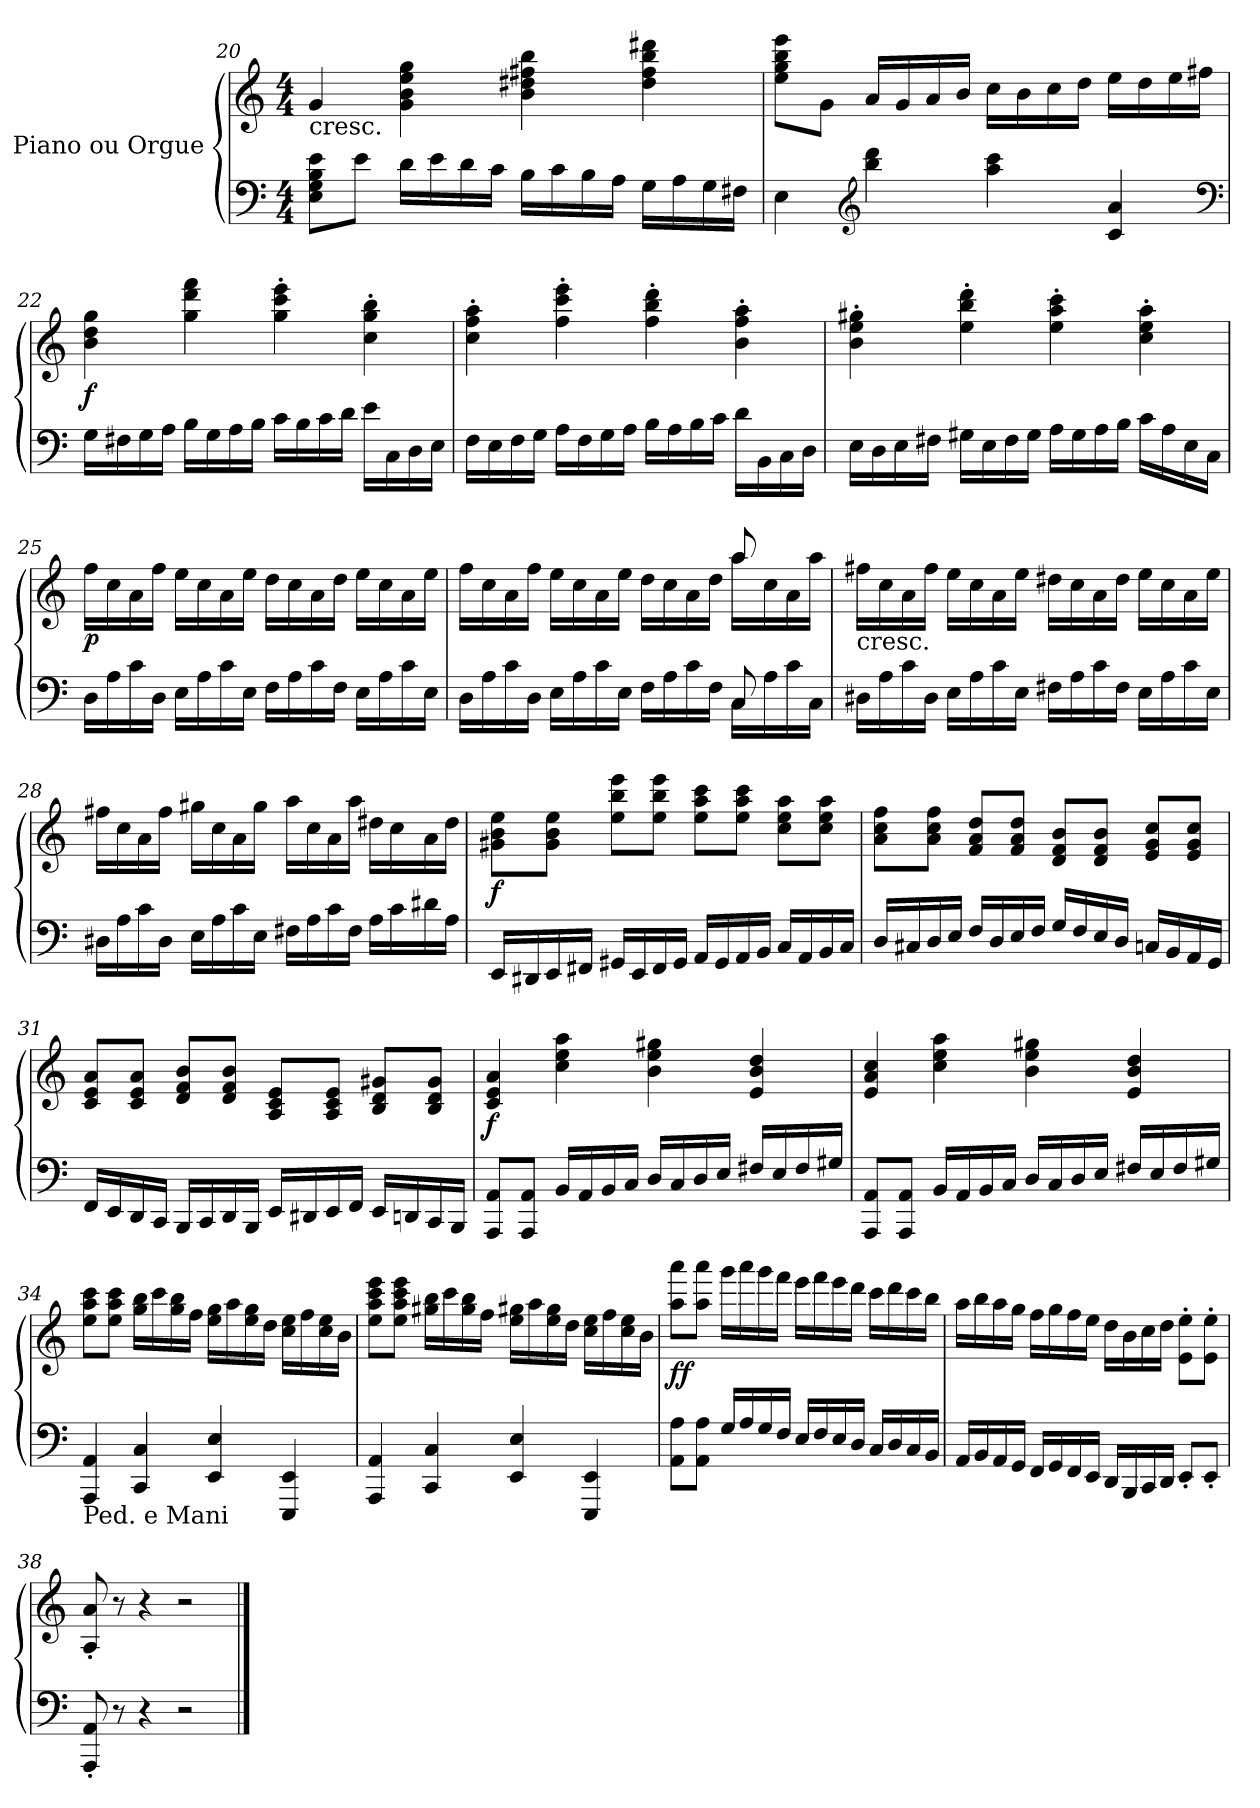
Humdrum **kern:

**kern	**kern	**dynam
*part1	*part1	*part1
*staff2	*staff1	*staff1/2
*I"Piano   ou Orgue	*	*
!!LO:LB:g=z
*clefF4	*clefG2	*
*k[]	*k[]	*
*C:	*C:	*
*M4/4	*M4/4	*
=20	=20	=20
!	!LO:TX:b:t=cresc.	!
8E\ 8G\ 8B\ 8e\L	4g/	.
8e\J	.	.
16d\LL	4g\ 4b\ 4ee\ 4gg\	.
16e\	.	.
16d\	.	.
16c\JJ	.	.
16B\LL	4b\ 4dd#X\ 4ff#X\ 4bb\	.
16c\	.	.
16B\	.	.
16A\JJ	.	.
16G\LL	4dd#\ 4ff#\ 4bb\ 4ddd#X\	.
16A\	.	.
16G\	.	.
16F#X\JJ	.	.
=21	=21	=21
4E\	8ee\ 8gg\ 8bb\ 8eee\L	.
.	8g\J	.
*clefG2	*	*
4bb\ 4ddd\	16a/LL	.
.	16g/	.
.	16a/	.
.	16b/JJ	.
4aa\ 4ccc\	16cc\LL	.
.	16b\	.
.	16cc\	.
.	16dd\JJ	.
4c/ 4a/	16ee\LL	.
.	16dd\	.
.	16ee\	.
.	16ff#X\JJ	.
*clefF4	*	*
=22	=22	=22
!	!	!LO:DY:b
16G\LL	4b\ 4dd\ 4gg\	f
16F#X\	.	.
16G\	.	.
16A\JJ	.	.
16B\LL	4gg\ 4ddd\ 4fff\	.
16G\	.	.
16A\	.	.
16B\JJ	.	.
16c\LL	4gg\' 4ccc\' 4eee\'	.
16B\	.	.
16c\	.	.
16d\JJ	.	.
16e\LL	4cc\' 4gg\' 4bb\'	.
16C\	.	.
16D\	.	.
16E\JJ	.	.
!!LO:LB:g=z
=23	=23	=23
16F\LL	4cc\' 4ff\' 4aa\'	.
16E\	.	.
16F\	.	.
16G\JJ	.	.
16A\LL	4ff\' 4ccc\' 4eee\'	.
16F\	.	.
16G\	.	.
16A\JJ	.	.
16B\LL	4ff\' 4bb\' 4ddd\'	.
16A\	.	.
16B\	.	.
16c\JJ	.	.
16d\LL	4b\' 4ff\' 4aa\'	.
16BB\	.	.
16C\	.	.
16D\JJ	.	.
=24	=24	=24
16E\LL	4b\' 4ee\' 4gg#X\'	.
16D\	.	.
16E\	.	.
16F#X\JJ	.	.
16G#X\LL	4ee\' 4bb\' 4ddd\'	.
16E\	.	.
16F#\	.	.
16G#\JJ	.	.
16A\LL	4ee\' 4aa\' 4ccc\'	.
16G#\	.	.
16A\	.	.
16B\JJ	.	.
16c\LL	4cc\' 4ee\' 4aa\'	.
16A\	.	.
16E\	.	.
16C\JJ	.	.
=25	=25	=25
!	!	!LO:DY:b
16D\LL	16ff\LL	p
16A\	16cc\	.
16c\	16a\	.
16D\JJ	16ff\JJ	.
16E\LL	16ee\LL	.
16A\	16cc\	.
16c\	16a\	.
16E\JJ	16ee\JJ	.
16F\LL	16dd\LL	.
16A\	16cc\	.
16c\	16a\	.
16F\JJ	16dd\JJ	.
16E\LL	16ee\LL	.
16A\	16cc\	.
16c\	16a\	.
16E\JJ	16ee\JJ	.
!!LO:LB:g=z
=26	=26	=26
*^	*^	*
16D\LL	2.ryy	16ff\LL	2.ryy	.
16A\	.	16cc\	.	.
16c\	.	16a\	.	.
16D\JJ	.	16ff\JJ	.	.
16E\LL	.	16ee\LL	.	.
16A\	.	16cc\	.	.
16c\	.	16a\	.	.
16E\JJ	.	16ee\JJ	.	.
16F\LL	.	16dd\LL	.	.
16A\	.	16cc\	.	.
16c\	.	16a\	.	.
16F\JJ	.	16dd\JJ	.	.
!	!	!	!	!LO:DY:b=2
!	!	!	!	!LO:DY:n=1:a
16C\LL	8C/	16aa\LL	8aa/	sf sf
16A\	.	16cc\	.	.
16c\	8ryy	16a\	8ryy	.
16C\JJ	.	16aa\JJ	.	.
*v	*v	*	*	*
*	*v	*v	*
=27	=27	=27
!	!LO:TX:b:t=cresc.	!
16D#X\LL	16ff#X\LL	.
16A\	16cc\	.
16c\	16a\	.
16D#\JJ	16ff#\JJ	.
16E\LL	16ee\LL	.
16A\	16cc\	.
16c\	16a\	.
16E\JJ	16ee\JJ	.
16F#X\LL	16dd#X\LL	.
16A\	16cc\	.
16c\	16a\	.
16F#\JJ	16dd#\JJ	.
16E\LL	16ee\LL	.
16A\	16cc\	.
16c\	16a\	.
16E\JJ	16ee\JJ	.
=28	=28	=28
16D#X\LL	16ff#X\LL	.
16A\	16cc\	.
16c\	16a\	.
16D#\JJ	16ff#\JJ	.
16E\LL	16gg#X\LL	.
16A\	16cc\	.
16c\	16a\	.
16E\JJ	16gg#\JJ	.
16F#X\LL	16aa\LL	.
16A\	16cc\	.
16c\	16a\	.
16F#\JJ	16aa\JJ	.
16A\LL	16dd#X\LL	.
16c\	16cc\	.
16d#X\	16a\	.
16A\JJ	16dd#\JJ	.
!!LO:LB:g=z
=29	=29	=29
!	!	!LO:DY:b
16EE/LL	8g#X\ 8b\ 8ee\L	f
16DD#X/	.	.
16EE/	8g#\ 8b\ 8ee\J	.
16FF#X/JJ	.	.
16GG#X/LL	8ee\ 8bb\ 8eee\L	.
16EE/	.	.
16FF#/	8ee\ 8bb\ 8eee\J	.
16GG#/JJ	.	.
16AA/LL	8ee\ 8aa\ 8ccc\L	.
16GG#/	.	.
16AA/	8ee\ 8aa\ 8ccc\J	.
16BB/JJ	.	.
16C/LL	8cc\ 8ee\ 8aa\L	.
16AA/	.	.
16BB/	8cc\ 8ee\ 8aa\J	.
16C/JJ	.	.
=30	=30	=30
16D/LL	8a\ 8cc\ 8ff\L	.
16C#X/	.	.
16D/	8a\ 8cc\ 8ff\J	.
16E/JJ	.	.
16F/LL	8f/ 8a/ 8dd/L	.
16D/	.	.
16E/	8f/ 8a/ 8dd/J	.
16F/JJ	.	.
16G/LL	8d/ 8f/ 8b/L	.
16F/	.	.
16E/	8d/ 8f/ 8b/J	.
16D/JJ	.	.
16Cn/LL	8e/ 8g/ 8cc/L	.
16BB/	.	.
16AA/	8e/ 8g/ 8cc/J	.
16GG/JJ	.	.
=31	=31	=31
16FF/LL	8c/ 8e/ 8a/L	.
16EE/	.	.
16DD/	8c/ 8e/ 8a/J	.
16CC/JJ	.	.
16BBB/LL	8d/ 8f/ 8b/L	.
16CC/	.	.
16DD/	8d/ 8f/ 8b/J	.
16BBB/JJ	.	.
16EE/LL	8A/ 8c/ 8e/L	.
16DD#X/	.	.
16EE/	8A/ 8c/ 8e/J	.
16FF/JJ	.	.
16EE/LL	8B/ 8d/ 8g#X/L	.
16DDn/	.	.
16CC/	8B/ 8d/ 8g#/J	.
16BBB/JJ	.	.
!!LO:PB:g=z
=32	=32	=32
!	!	!LO:DY:b
8AAA/ 8AA/L	4c/ 4e/ 4a/	f
8AAA/ 8AA/J	.	.
16BB/LL	4cc\ 4ee\ 4aa\	.
16AA/	.	.
16BB/	.	.
16C/JJ	.	.
16D/LL	4b\ 4ee\ 4gg#X\	.
16C/	.	.
16D/	.	.
16E/JJ	.	.
16F#X/LL	4e/ 4b/ 4dd/	.
16E/	.	.
16F#/	.	.
16G#X/JJ	.	.
=33	=33	=33
8AAA/ 8AA/L	4e/ 4a/ 4cc/	.
8AAA/ 8AA/J	.	.
16BB/LL	4cc\ 4ee\ 4aa\	.
16AA/	.	.
16BB/	.	.
16C/JJ	.	.
16D/LL	4b\ 4ee\ 4gg#X\	.
16C/	.	.
16D/	.	.
16E/JJ	.	.
16F#X/LL	4e/ 4b/ 4dd/	.
16E/	.	.
16F#/	.	.
16G#X/JJ	.	.
=34	=34	=34
!LO:TX:b:t=Ped. e Mani	!	!
4AAA/ 4AA/	8ee\ 8aa\ 8ccc\L	.
.	8ee\ 8aa\ 8ccc\J	.
4CC/ 4C/	16gg\ 16bb\LL	.
.	16ccc\	.
.	16gg\ 16bb\	.
.	16ff\JJ	.
4EE/ 4E/	16ee\ 16gg\LL	.
.	16aa\	.
.	16ee\ 16gg\	.
.	16dd\JJ	.
4EEE/ 4EE/	16cc\ 16ee\LL	.
.	16ff\	.
.	16cc\ 16ee\	.
.	16b\JJ	.
!!LO:LB:g=z
=35	=35	=35
4AAA/ 4AA/	8ee\ 8aa\ 8ccc\ 8eee\L	.
.	8ee\ 8aa\ 8ccc\ 8eee\J	.
4CC/ 4C/	16gg#X\ 16bb\LL	.
.	16ccc\	.
.	16gg#\ 16bb\	.
.	16ff\JJ	.
4EE/ 4E/	16ee\ 16gg#X\LL	.
.	16aa\	.
.	16ee\ 16gg#\	.
.	16dd\JJ	.
4EEE/ 4EE/	16cc\ 16ee\LL	.
.	16ff\	.
.	16cc\ 16ee\	.
.	16b\JJ	.
=36	=36	=36
!	!	!LO:DY:b
8AA\ 8A\L	8aa\ 8aaa\L	ff
8AA\ 8A\J	8aa\ 8aaa\J	.
16G/LL	16ggg\LL	.
16A/	16aaa\	.
16G/	16ggg\	.
16F/JJ	16fff\JJ	.
16E/LL	16eee\LL	.
16F/	16fff\	.
16E/	16eee\	.
16D/JJ	16ddd\JJ	.
16C/LL	16ccc\LL	.
16D/	16ddd\	.
16C/	16ccc\	.
16BB/JJ	16bb\JJ	.
=37	=37	=37
16AA/LL	16aa\LL	.
16BB/	16bb\	.
16AA/	16aa\	.
16GG/JJ	16gg\JJ	.
16FF/LL	16ff\LL	.
16GG/	16gg\	.
16FF/	16ff\	.
16EE/JJ	16ee\JJ	.
16DD/LL	16dd\LL	.
16BBB/	16b\	.
16CC/	16cc\	.
16DD/JJ	16dd\JJ	.
8EE'/L	8e\' 8ee\'L	.
8EE'/J	8e\' 8ee\'J	.
=38	=38	=38
8AAA/' 8AA/'	8A/' 8a/'	.
8r	8r	.
4r	4r	.
2r	2r	.
==	==	==
*-	*-	*-
